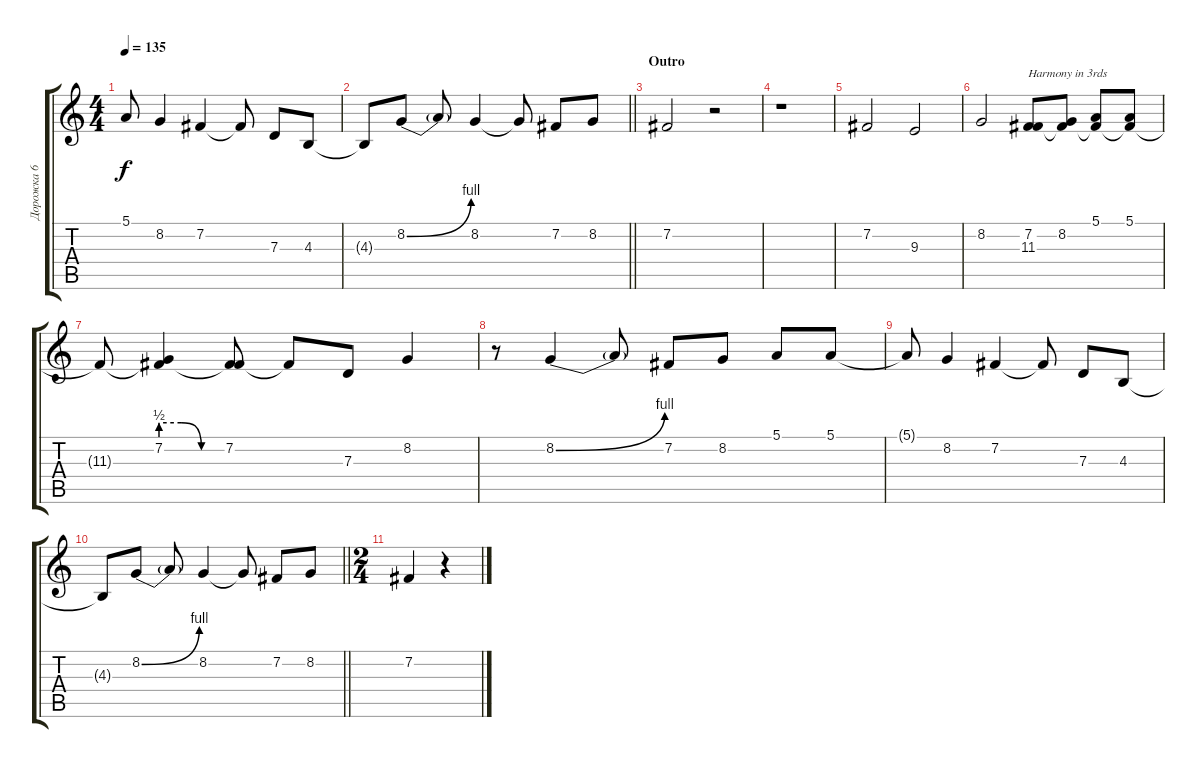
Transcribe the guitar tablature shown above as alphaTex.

\track ("Дорожка 6" "Дорожка 6") {instrument altosax}
\staff {score tabs}
\tuning (E4 B3 G3 D3 A2 E2) {hide}
\ts (4 4)
\tempo 135
\clef g2
\ks c
5.1{t}.8{dy f} 8.2.4 7.2.4 7.2{t}.8 7.3.8 4.3.8 |
\barLineRight lightlight
4.3{t}.8 8.2{be (bend 0 0 60 4)}.8 8.2{t}.8 8.2.4 8.2{t}.8 7.2.8 8.2.8 |
\section ("" "Outro")
7.2.2 r.2 |
r.1 |
7.2.2 9.3.2 |
8.2.2 (7.2 11.3).8{txt "Harmony in 3rds"} (8.2 11.3{t}).8 (5.1 11.3{t}).8 (5.1 11.3{t}).8 |
11.3{t}.8 (7.2{be (custom 0 2 20 2 40 0 60 0)} 11.3{t}).4 (7.2 11.3{t}).8 11.3{t}.8 7.3.8 8.2.4 |
r.8 8.2{be (bend 0 0 60 4)}.4 8.2{t}.8 7.2.8 8.2.8 5.1.8 5.1.8 |
5.1{t}.8 8.2.4 7.2.4 7.2{t}.8 7.3.8 4.3.8 |
\barLineRight lightlight
4.3{t}.8 8.2{be (bend 0 0 60 4)}.8 8.2{t}.8 8.2.4 8.2{t}.8 7.2.8 8.2.8 |
\ts (2 4)
7.2.4 r.4
